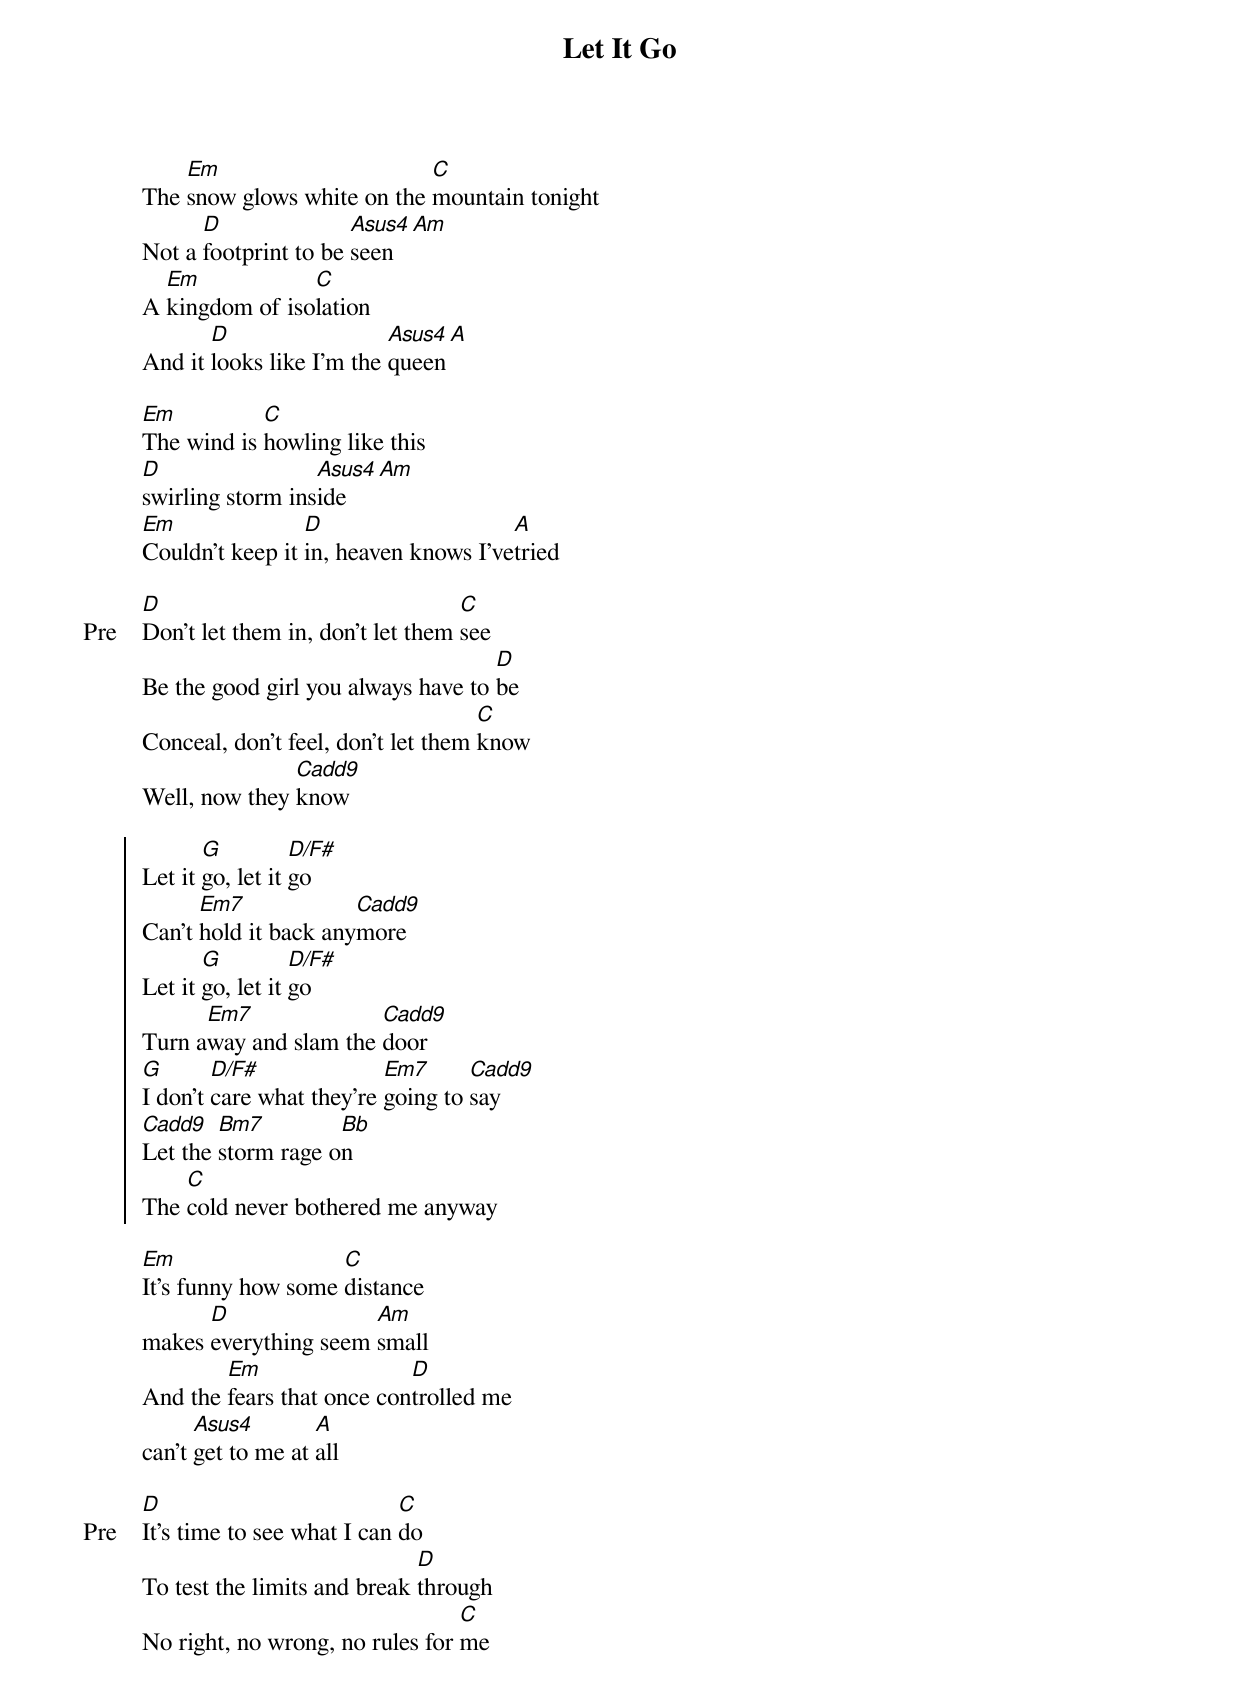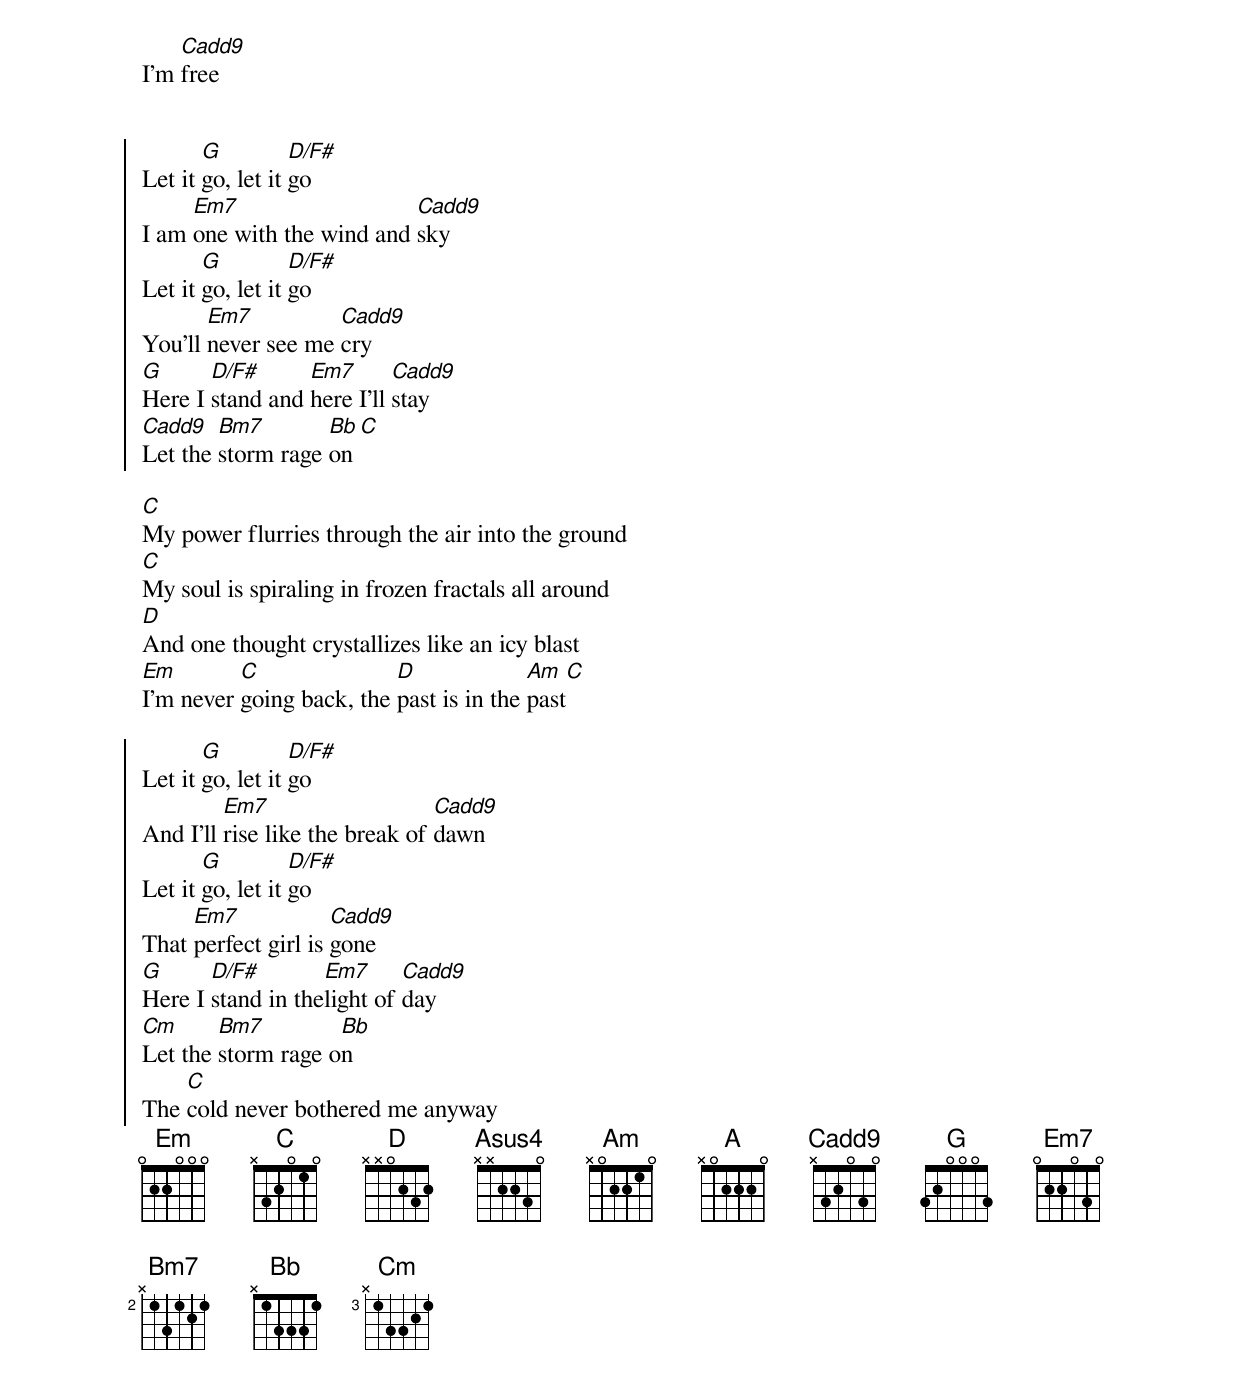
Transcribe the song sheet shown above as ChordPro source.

{title: Let It Go}
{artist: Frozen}
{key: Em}
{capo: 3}
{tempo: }
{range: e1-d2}
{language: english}
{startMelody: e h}
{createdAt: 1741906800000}
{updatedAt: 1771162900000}
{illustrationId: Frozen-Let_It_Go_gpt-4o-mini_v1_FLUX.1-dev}
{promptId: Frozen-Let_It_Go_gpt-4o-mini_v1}

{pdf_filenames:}

{start_of_verse}
The [Em]snow glows white on the [C]mountain tonight
Not a [D]footprint to be [Asus4]seen[Am]
A [Em]kingdom of iso[C]lation
And it [D]looks like I'm the [Asus4]queen[A]
{end_of_verse}

{start_of_verse}
[Em]The wind is [C]howling like this
[D]swirling storm ins[Asus4]ide[Am]
[Em]Couldn't keep it [D]in, heaven knows I've[A]tried
{end_of_verse}

{start_of_verse: Pre}
[D]Don't let them in, don't let them [C]see
Be the good girl you always have to [D]be
Conceal, don't feel, don't let them [C]know
Well, now they [Cadd9]know
{end_of_verse}

{start_of_chorus}
Let it [G]go, let it [D/F#]go
Can't [Em7]hold it back any[Cadd9]more
Let it [G]go, let it [D/F#]go
Turn a[Em7]way and slam the [Cadd9]door
[G]I don't [D/F#]care what they're [Em7]going to [Cadd9]say
[Cadd9]Let the [Bm7]storm rage o[Bb]n
The [C]cold never bothered me anyway
{end_of_chorus}

{start_of_verse}
[Em]It's funny how some [C]distance
makes [D]everything seem [Am]small
And the [Em]fears that once con[D]trolled me
can't [Asus4]get to me at [A]all
{end_of_verse}

{start_of_verse: Pre}
[D]It's time to see what I can [C]do
To test the limits and break [D]through
No right, no wrong, no rules for [C]me
I'm [Cadd9]free
{end_of_verse}


{start_of_chorus}
Let it [G]go, let it [D/F#]go
I am [Em7]one with the wind and [Cadd9]sky
Let it [G]go, let it [D/F#]go
You'll [Em7]never see me [Cadd9]cry
[G]Here I [D/F#]stand and [Em7]here I'll [Cadd9]stay
[Cadd9]Let the [Bm7]storm rage [Bb]on[C]
{end_of_chorus}

{start_of_bridge}
[C]My power flurries through the air into the ground
[C]My soul is spiraling in frozen fractals all around
[D]And one thought crystallizes like an icy blast
[Em]I'm never [C]going back, the [D]past is in the [Am]past[C]
{end_of_bridge}

{start_of_chorus}
Let it [G]go, let it [D/F#]go
And I'll [Em7]rise like the break of [Cadd9]dawn
Let it [G]go, let it [D/F#]go
That [Em7]perfect girl is [Cadd9]gone
[G]Here I [D/F#]stand in the[Em7]light of [Cadd9]day
[Cm]Let the [Bm7]storm rage o[Bb]n
The [C]cold never bothered me anyway
{end_of_chorus}
